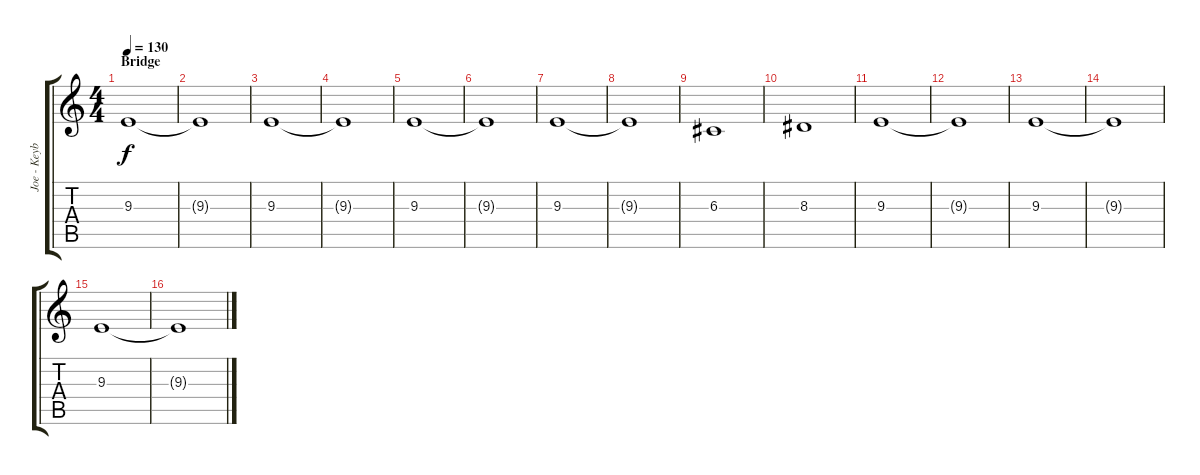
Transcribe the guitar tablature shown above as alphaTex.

\track ("Joe - Keyboards" "Joe - Keyb") {instrument pad4choir}
\staff {score tabs}
\tuning (E4 B3 G3 D3 A2 E2) {hide}
\ts (4 4)
\section ("" "Bridge")
\tempo 130
\clef g2
\ks c
9.3.1{dy f} |
9.3{t}.1 |
9.3.1 |
9.3{t}.1 |
9.3.1 |
9.3{t}.1 |
9.3.1 |
9.3{t}.1 |
6.3.1 |
8.3.1 |
9.3.1 |
9.3{t}.1 |
9.3.1 |
9.3{t}.1 |
9.3.1 |
9.3{t}.1
